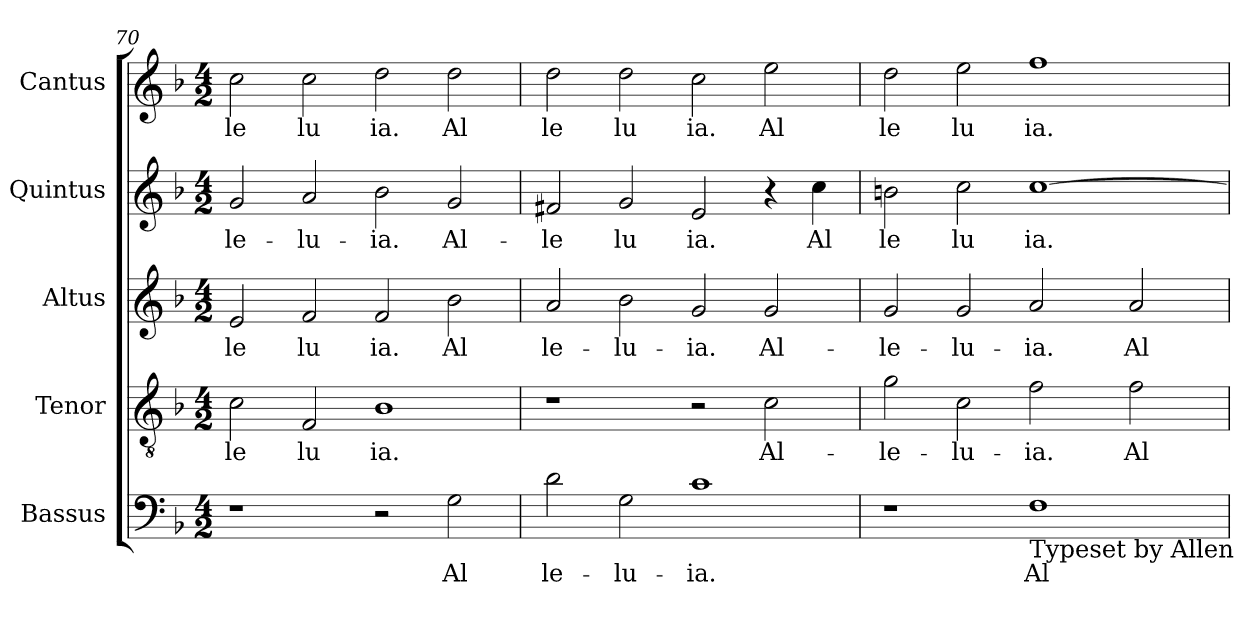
**kern	**text	**kern	**text	**kern	**text	**kern	**text	**kern	**text
*part5	*part5	*part4	*part4	*part3	*part3	*part2	*part2	*part1	*part1
*staff5	*staff5	*staff4	*staff4	*staff3	*staff3	*staff2	*staff2	*staff1	*staff1
*I"Bassus	*	*I"Tenor	*	*I"Altus	*	*I"Quintus	*	*I"Cantus	*
*clefF4	*	*clefGv2	*	*clefG2	*	*clefG2	*	*clefG2	*
*k[b-]	*	*k[b-]	*	*k[b-]	*	*k[b-]	*	*k[b-]	*
*F:	*	*F:	*	*F:	*	*F:	*	*F:	*
*M4/2	*	*M4/2	*	*M4/2	*	*M4/2	*	*M4/2	*
=70	=70	=70	=70	=70	=70	=70	=70	=70	=70
!	!	!	!LO:LY:b:cj	!	!LO:LY:b:cj	!	!LO:LY:b:cj	!	!LO:LY:b:cj
1r	.	2c\	le	2e/	le	2g/	-le-	2cc\	le
!	!	!	!LO:LY:b:cj	!	!LO:LY:b:cj	!	!LO:LY:b:cj	!	!LO:LY:b:cj
.	.	2F/	lu	2f/	lu	2a/	-lu-	2cc\	lu
!	!	!	!LO:LY:b:cj	!	!LO:LY:b:cj	!	!LO:LY:b:cj	!	!LO:LY:b:cj
2r	.	1B-	ia.	2f/	ia.	2b-\	-ia.	2dd\	ia.
!	!LO:LY:b:cj	!	!	!	!LO:LY:b:cj	!	!LO:LY:b:cj	!	!LO:LY:b:cj
2G\	Al	.	.	2b-\	Al	2g/	Al-	2dd\	Al
!!LO:LB:g=z
=71	=71	=71	=71	=71	=71	=71	=71	=71	=71
!	!LO:LY:b:cj	!	!	!	!LO:LY:b:cj	!	!LO:LY:b:cj	!	!LO:LY:b:cj
2d\	le-	1r	.	2a/	le-	2f#X/	-le	2dd\	le
!	!LO:LY:b:cj	!	!	!	!LO:LY:b:cj	!	!LO:LY:b:cj	!	!LO:LY:b:cj
2G\	-lu-	.	.	2b-\	-lu-	2g/	lu	2dd\	lu
!	!LO:LY:b:cj	!	!	!	!LO:LY:b:cj	!	!LO:LY:b:cj	!	!LO:LY:b:cj
1c	-ia.	2r	.	2g/	-ia.	2e/	ia.	2cc\	ia.
!	!	!	!LO:LY:b:cj	!	!LO:LY:b:cj	!	!	!	!LO:LY:b:cj
.	.	2c\	Al-	2g/	Al-	4r	.	2ee\	Al
!	!	!	!	!	!	!	!LO:LY:b:cj	!	!
.	.	.	.	.	.	4cc\	Al	.	.
=72	=72	=72	=72	=72	=72	=72	=72	=72	=72
!	!	!	!LO:LY:b:cj	!	!LO:LY:b:cj	!	!LO:LY:b:cj	!	!LO:LY:b:cj
1r	.	2g\	-le-	2g/	-le-	2bn\	le	2dd\	le
!	!	!	!LO:LY:b:cj	!	!LO:LY:b:cj	!	!LO:LY:b:cj	!	!LO:LY:b:cj
.	.	2c\	-lu-	2g/	-lu-	2cc\	lu	2ee\	lu
!LO:TX:b:t=Typeset by Allen	!	!	!	!	!	!	!	!	!
!	!LO:LY:b:cj	!	!LO:LY:b:cj	!	!LO:LY:b:cj	!	!LO:LY:b:cj	!	!LO:LY:b:cj
1F	Al-	2f\	-ia.	2a/	-ia.	[>1cc	ia.	1ff	ia.
!	!	!	!LO:LY:b:cj	!	!LO:LY:b:cj	!	!	!	!
.	.	2f\	Al-	2a/	Al-	.	.	.	.
=	=	=	=	=	=	=	=	=	=
*-	*-	*-	*-	*-	*-	*-	*-	*-	*-
